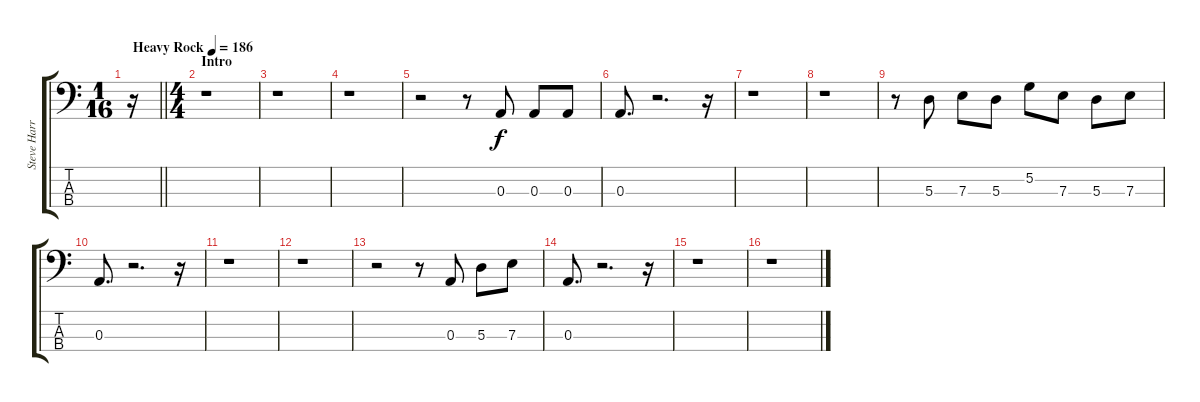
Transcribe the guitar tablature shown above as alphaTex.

\track ("Steve Harris" "Steve Harr") {instrument electricbassfinger}
\staff {score tabs}
\tuning (G2 D2 A1 E1) {hide}
\ts (1 16)
\tempo (186 "Heavy Rock")
\clef f4
\barLineRight lightlight
\ks c
r.16{dy f instrument electricbassfinger} |
\ts (4 4)
\section ("" "Intro")
r.1 |
r.1 |
r.1 |
r.2 r.8 0.3.8 0.3.8 0.3.8 |
0.3.8{d} r.2{d} r.16 |
r.1 |
r.1 |
r.8 5.3.8 7.3.8 5.3.8 5.2.8 7.3.8 5.3.8 7.3.8 |
0.3.8{d} r.2{d} r.16 |
r.1 |
r.1 |
r.2 r.8 0.3.8 5.3.8 7.3.8 |
0.3.8{d} r.2{d} r.16 |
r.1 |
r.1
